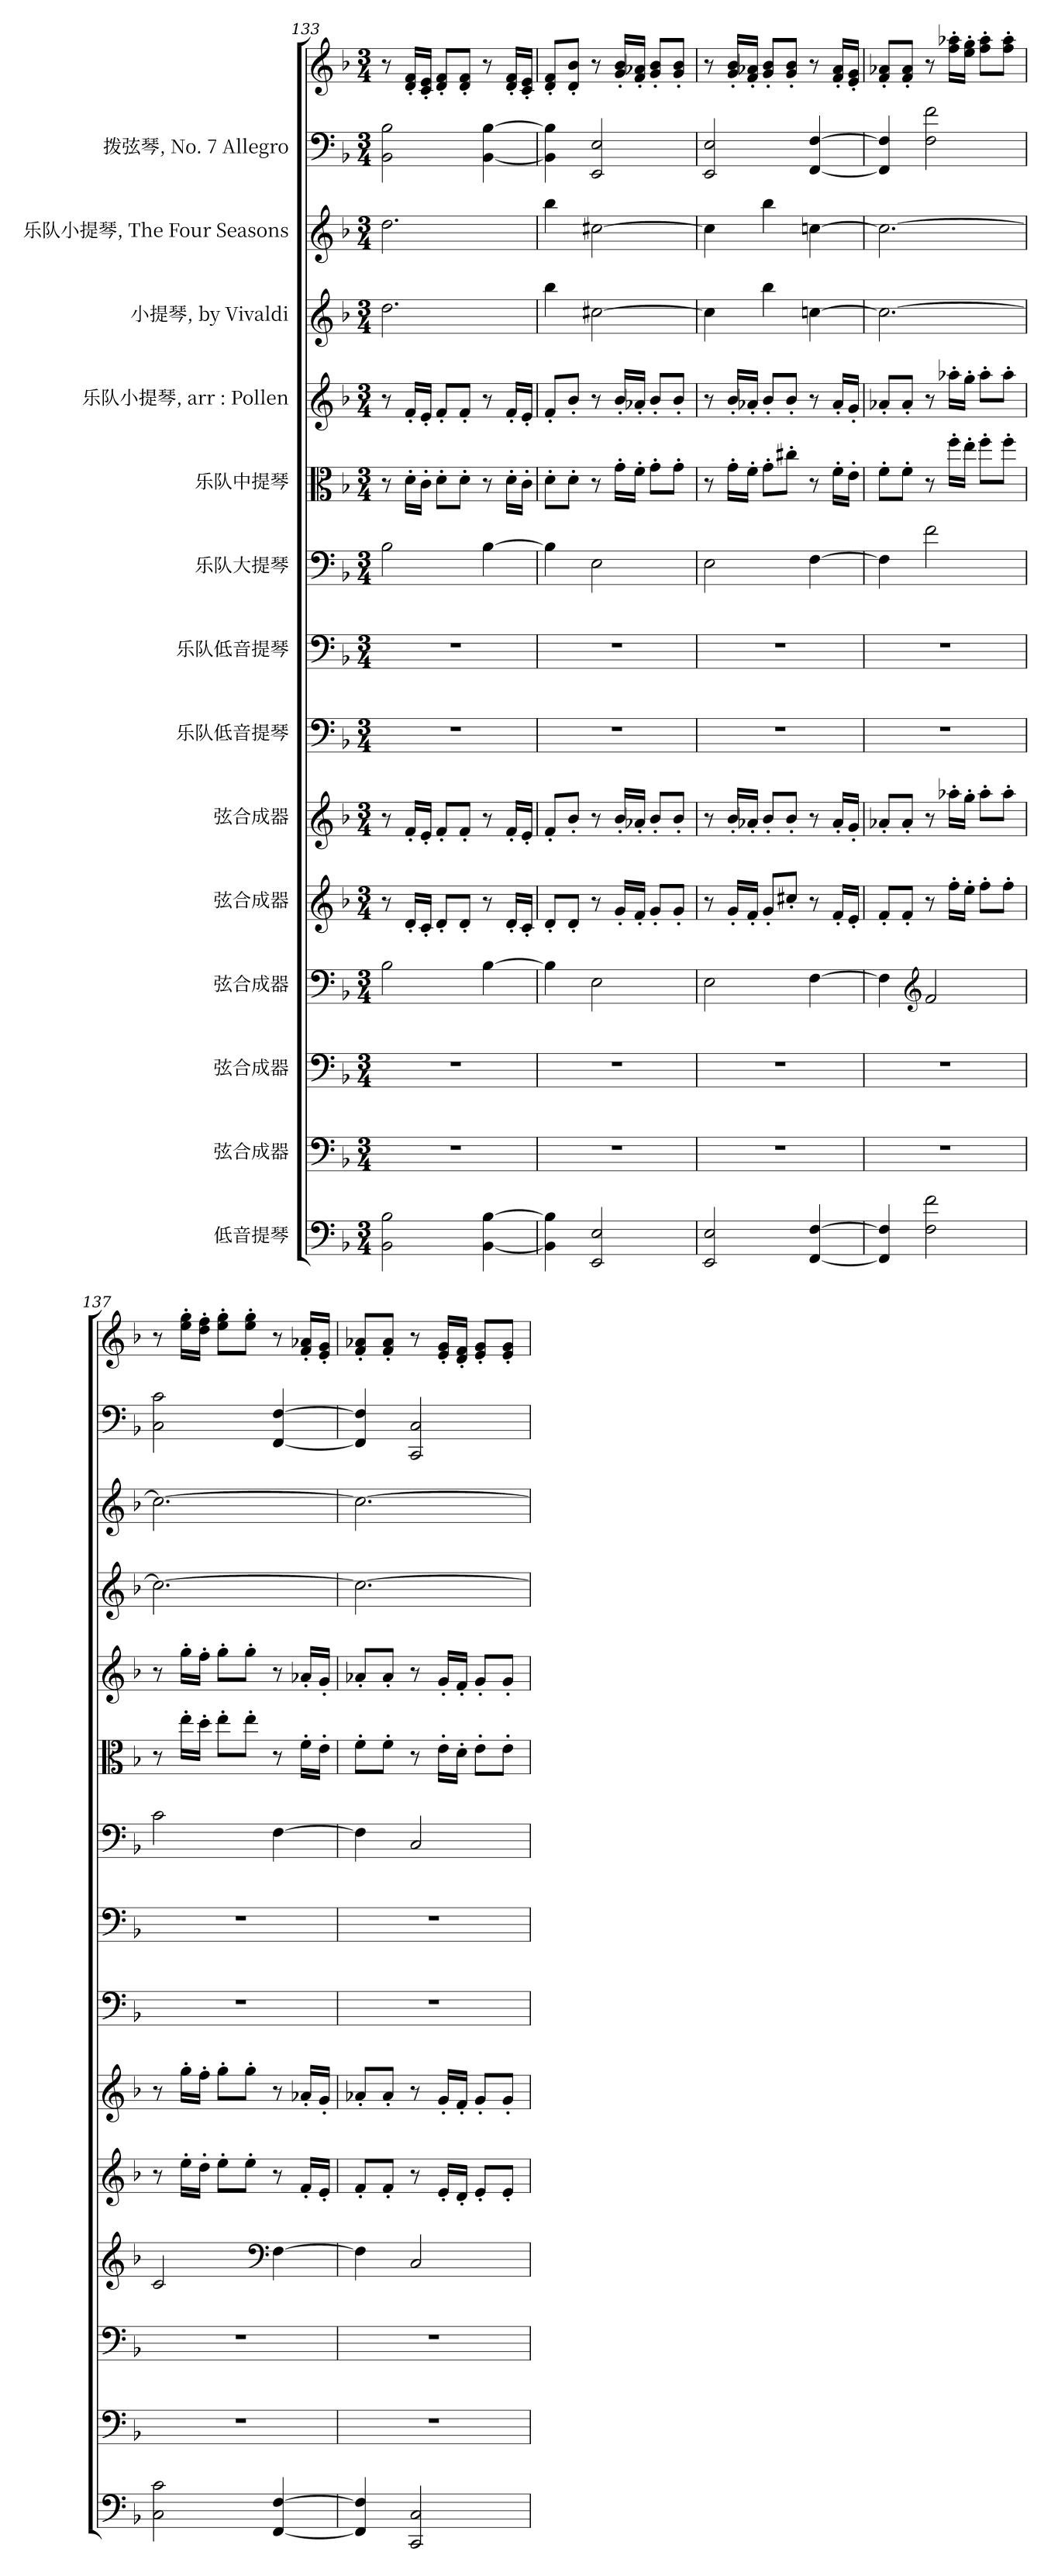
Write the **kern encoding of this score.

**kern	**kern	**kern	**kern	**kern	**kern	**kern	**kern	**kern	**kern	**kern	**kern	**kern	**kern	**kern
*part14	*part13	*part12	*part11	*part10	*part9	*part8	*part7	*part6	*part5	*part4	*part3	*part2	*part1	*part1
*staff15	*staff14	*staff13	*staff12	*staff11	*staff10	*staff9	*staff8	*staff7	*staff6	*staff5	*staff4	*staff3	*staff2	*staff1
*I"低音提琴	*I"弦合成器	*I"弦合成器	*I"弦合成器	*I"弦合成器	*I"弦合成器	*I"乐队低音提琴	*I"乐队低音提琴	*I"乐队大提琴	*I"乐队中提琴	*I"乐队小提琴, arr : Pollen	*I"小提琴, by Vivaldi	*I"乐队小提琴, The Four Seasons	*I"拨弦琴, No. 7 Allegro	*
*clefF4	*clefF4	*clefF4	*clefF4	*clefG2	*clefG2	*clefF4	*clefF4	*clefF4	*clefC3	*clefG2	*clefG2	*clefG2	*clefF4	*clefG2
*ITrd7c12	*	*	*	*	*	*ITrd7c12	*ITrd7c12	*	*	*	*	*	*	*
*k[b-]	*k[b-]	*k[b-]	*k[b-]	*k[b-]	*k[b-]	*k[b-]	*k[b-]	*k[b-]	*k[b-]	*k[b-]	*k[b-]	*k[b-]	*k[b-]	*k[b-]
*M3/4	*M3/4	*M3/4	*M3/4	*M3/4	*M3/4	*M3/4	*M3/4	*M3/4	*M3/4	*M3/4	*M3/4	*M3/4	*M3/4	*M3/4
=133	=133	=133	=133	=133	=133	=133	=133	=133	=133	=133	=133	=133	=133	=133
2BBB-\ 2BB-\	2.r	2.r	2B-\	8r	8r	2.r	2.r	2B-\	8r	8r	2.dd\	2.dd\	2BB-\ 2B-\	8r
.	.	.	.	16d'/LL	16f'/LL	.	.	.	16d'\LL	16f'/LL	.	.	.	16d/' 16f/'LL
.	.	.	.	16c'/JJ	16e'/JJ	.	.	.	16c'\JJ	16e'/JJ	.	.	.	16c/' 16e/'JJ
.	.	.	.	8d'/L	8f'/L	.	.	.	8d'\L	8f'/L	.	.	.	8d/' 8f/'L
.	.	.	.	8d'/J	8f'/J	.	.	.	8d'\J	8f'/J	.	.	.	8d/' 8f/'J
[4BBB-\ [4BB-\	.	.	[4B-\	8r	8r	.	.	[4B-\	8r	8r	.	.	[4BB-\ [4B-\	8r
.	.	.	.	16d'/LL	16f'/LL	.	.	.	16d'\LL	16f'/LL	.	.	.	16d/' 16f/'LL
.	.	.	.	16c'/JJ	16e'/JJ	.	.	.	16c'\JJ	16e'/JJ	.	.	.	16c/' 16e/'JJ
=134	=134	=134	=134	=134	=134	=134	=134	=134	=134	=134	=134	=134	=134	=134
4BBB-\] 4BB-\]	2.r	2.r	4B-\]	8d'/L	8f'/L	2.r	2.r	4B-\]	8d'\L	8f'/L	4bb-\	4bb-\	4BB-\] 4B-\]	8d/' 8f/'L
.	.	.	.	8d'/J	8b-'/J	.	.	.	8d'\J	8b-'/J	.	.	.	8d/' 8b-/'J
2EEE/ 2EE/	.	.	2E\	8r	8r	.	.	2E\	8r	8r	[2cc#X\	[2cc#X\	2EE/ 2E/	8r
.	.	.	.	16g'/LL	16b-'/LL	.	.	.	16g'\LL	16b-'/LL	.	.	.	16g/' 16b-/'LL
.	.	.	.	16f'/JJ	16a-X'/JJ	.	.	.	16f'\JJ	16a-X'/JJ	.	.	.	16f/' 16a-X/'JJ
.	.	.	.	8g'/L	8b-'/L	.	.	.	8g'\L	8b-'/L	.	.	.	8g/' 8b-/'L
.	.	.	.	8g'/J	8b-'/J	.	.	.	8g'\J	8b-'/J	.	.	.	8g/' 8b-/'J
=135	=135	=135	=135	=135	=135	=135	=135	=135	=135	=135	=135	=135	=135	=135
2EEE/ 2EE/	2.r	2.r	2E\	8r	8r	2.r	2.r	2E\	8r	8r	4cc#\]	4cc#\]	2EE/ 2E/	8r
.	.	.	.	16g'/LL	16b-'/LL	.	.	.	16g'\LL	16b-'/LL	.	.	.	16g/' 16b-/'LL
.	.	.	.	16f'/JJ	16a-X'/JJ	.	.	.	16f'\JJ	16a-X'/JJ	.	.	.	16f/' 16a-X/'JJ
.	.	.	.	8g'/L	8b-'/L	.	.	.	8g'\L	8b-'/L	4bb-\	4bb-\	.	8g/' 8b-/'L
.	.	.	.	8cc#X'/J	8b-'/J	.	.	.	8cc#X'\J	8b-'/J	.	.	.	8g/' 8b-/'J
[4FFF/ [4FF/	.	.	[4F\	8r	8r	.	.	[4F\	8r	8r	[4ccn\	[4ccn\	[4FF/ [4F/	8r
.	.	.	.	16f'/LL	16a-'/LL	.	.	.	16f'\LL	16a-'/LL	.	.	.	16f/' 16a-/'LL
.	.	.	.	16e'/JJ	16g'/JJ	.	.	.	16e'\JJ	16g'/JJ	.	.	.	16e/' 16g/'JJ
!!LO:PB:g=z
=136	=136	=136	=136	=136	=136	=136	=136	=136	=136	=136	=136	=136	=136	=136
4FFF/] 4FF/]	2.r	2.r	4F\]	8f'/L	8a-X'/L	2.r	2.r	4F\]	8f'\L	8a-X'/L	2.cc\_	2.cc\_	4FF/] 4F/]	8f/' 8a-X/'L
.	.	.	.	8f'/J	8a-'/J	.	.	.	8f'\J	8a-'/J	.	.	.	8f/' 8a-/'J
*	*	*	*clefG2	*	*	*	*	*	*	*	*	*	*	*
2FF\ 2F\	.	.	2f/	8r	8r	.	.	2f\	8r	8r	.	.	2F\ 2f\	8r
.	.	.	.	16ff'\LL	16aa-X'\LL	.	.	.	16ff'\LL	16aa-X'\LL	.	.	.	16ff\' 16aa-X\'LL
.	.	.	.	16ee'\JJ	16gg'\JJ	.	.	.	16ee'\JJ	16gg'\JJ	.	.	.	16ee\' 16gg\'JJ
.	.	.	.	8ff'\L	8aa-'\L	.	.	.	8ff'\L	8aa-'\L	.	.	.	8ff\' 8aa-\'L
.	.	.	.	8ff'\J	8aa-'\J	.	.	.	8ff'\J	8aa-'\J	.	.	.	8ff\' 8aa-\'J
=137	=137	=137	=137	=137	=137	=137	=137	=137	=137	=137	=137	=137	=137	=137
2CC\ 2C\	2.r	2.r	2c/	8r	8r	2.r	2.r	2c\	8r	8r	2.cc\_	2.cc\_	2C\ 2c\	8r
.	.	.	.	16ee'\LL	16gg'\LL	.	.	.	16ee'\LL	16gg'\LL	.	.	.	16ee\' 16gg\'LL
.	.	.	.	16dd'\JJ	16ff'\JJ	.	.	.	16dd'\JJ	16ff'\JJ	.	.	.	16dd\' 16ff\'JJ
.	.	.	.	8ee'\L	8gg'\L	.	.	.	8ee'\L	8gg'\L	.	.	.	8ee\' 8gg\'L
.	.	.	.	8ee'\J	8gg'\J	.	.	.	8ee'\J	8gg'\J	.	.	.	8ee\' 8gg\'J
*	*	*	*clefF4	*	*	*	*	*	*	*	*	*	*	*
[4FFF/ [4FF/	.	.	[4F\	8r	8r	.	.	[4F\	8r	8r	.	.	[4FF/ [4F/	8r
.	.	.	.	16f'/LL	16a-X'/LL	.	.	.	16f'\LL	16a-X'/LL	.	.	.	16f/' 16a-X/'LL
.	.	.	.	16e'/JJ	16g'/JJ	.	.	.	16e'\JJ	16g'/JJ	.	.	.	16e/' 16g/'JJ
=138	=138	=138	=138	=138	=138	=138	=138	=138	=138	=138	=138	=138	=138	=138
4FFF/] 4FF/]	2.r	2.r	4F\]	8f'/L	8a-X'/L	2.r	2.r	4F\]	8f'\L	8a-X'/L	2.cc\_	2.cc\_	4FF/] 4F/]	8f/' 8a-X/'L
.	.	.	.	8f'/J	8a-'/J	.	.	.	8f'\J	8a-'/J	.	.	.	8f/' 8a-/'J
2CCC/ 2CC/	.	.	2C/	8r	8r	.	.	2C/	8r	8r	.	.	2CC/ 2C/	8r
.	.	.	.	16e'/LL	16g'/LL	.	.	.	16e'\LL	16g'/LL	.	.	.	16e/' 16g/'LL
.	.	.	.	16d'/JJ	16f'/JJ	.	.	.	16d'\JJ	16f'/JJ	.	.	.	16d/' 16f/'JJ
.	.	.	.	8e'/L	8g'/L	.	.	.	8e'\L	8g'/L	.	.	.	8e/' 8g/'L
.	.	.	.	8e'/J	8g'/J	.	.	.	8e'\J	8g'/J	.	.	.	8e/' 8g/'J
=	=	=	=	=	=	=	=	=	=	=	=	=	=	=
*-	*-	*-	*-	*-	*-	*-	*-	*-	*-	*-	*-	*-	*-	*-
